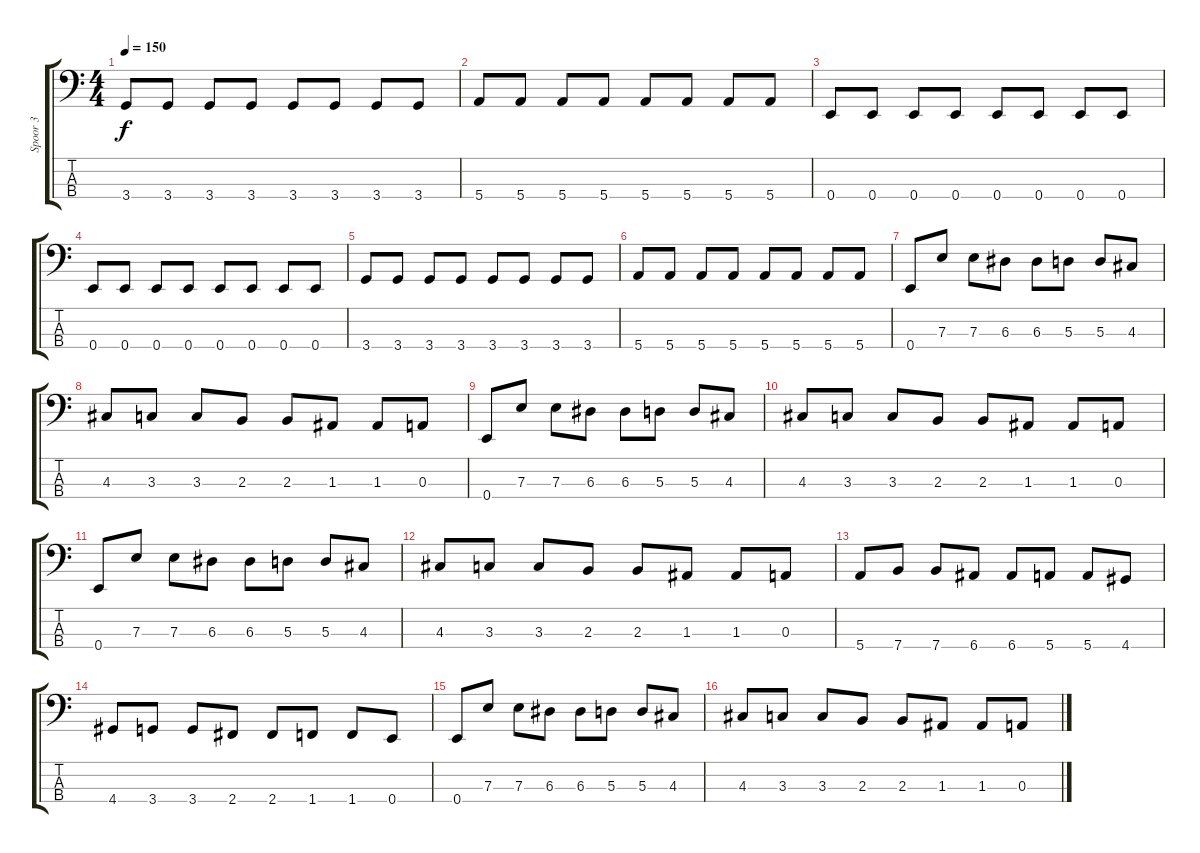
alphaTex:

\track ("Spoor 3" "Spoor 3") {instrument electricbassfinger}
\staff {score tabs}
\tuning (G2 D2 A1 E1) {hide}
\ts (4 4)
\tempo 150
\clef f4
\ks c
3.4.8{dy f} 3.4.8 3.4.8 3.4.8 3.4.8 3.4.8 3.4.8 3.4.8 |
5.4.8 5.4.8 5.4.8 5.4.8 5.4.8 5.4.8 5.4.8 5.4.8 |
0.4.8 0.4.8 0.4.8 0.4.8 0.4.8 0.4.8 0.4.8 0.4.8 |
0.4.8 0.4.8 0.4.8 0.4.8 0.4.8 0.4.8 0.4.8 0.4.8 |
3.4.8 3.4.8 3.4.8 3.4.8 3.4.8 3.4.8 3.4.8 3.4.8 |
5.4.8 5.4.8 5.4.8 5.4.8 5.4.8 5.4.8 5.4.8 5.4.8 |
0.4.8 7.3.8 7.3.8 6.3.8 6.3.8 5.3.8 5.3.8 4.3.8 |
4.3.8 3.3.8 3.3.8 2.3.8 2.3.8 1.3.8 1.3.8 0.3.8 |
0.4.8 7.3.8 7.3.8 6.3.8 6.3.8 5.3.8 5.3.8 4.3.8 |
4.3.8 3.3.8 3.3.8 2.3.8 2.3.8 1.3.8 1.3.8 0.3.8 |
0.4.8 7.3.8 7.3.8 6.3.8 6.3.8 5.3.8 5.3.8 4.3.8 |
4.3.8 3.3.8 3.3.8 2.3.8 2.3.8 1.3.8 1.3.8 0.3.8 |
5.4.8 7.4.8 7.4.8 6.4.8 6.4.8 5.4.8 5.4.8 4.4.8 |
4.4.8 3.4.8 3.4.8 2.4.8 2.4.8 1.4.8 1.4.8 0.4.8 |
0.4.8 7.3.8 7.3.8 6.3.8 6.3.8 5.3.8 5.3.8 4.3.8 |
4.3.8 3.3.8 3.3.8 2.3.8 2.3.8 1.3.8 1.3.8 0.3.8
